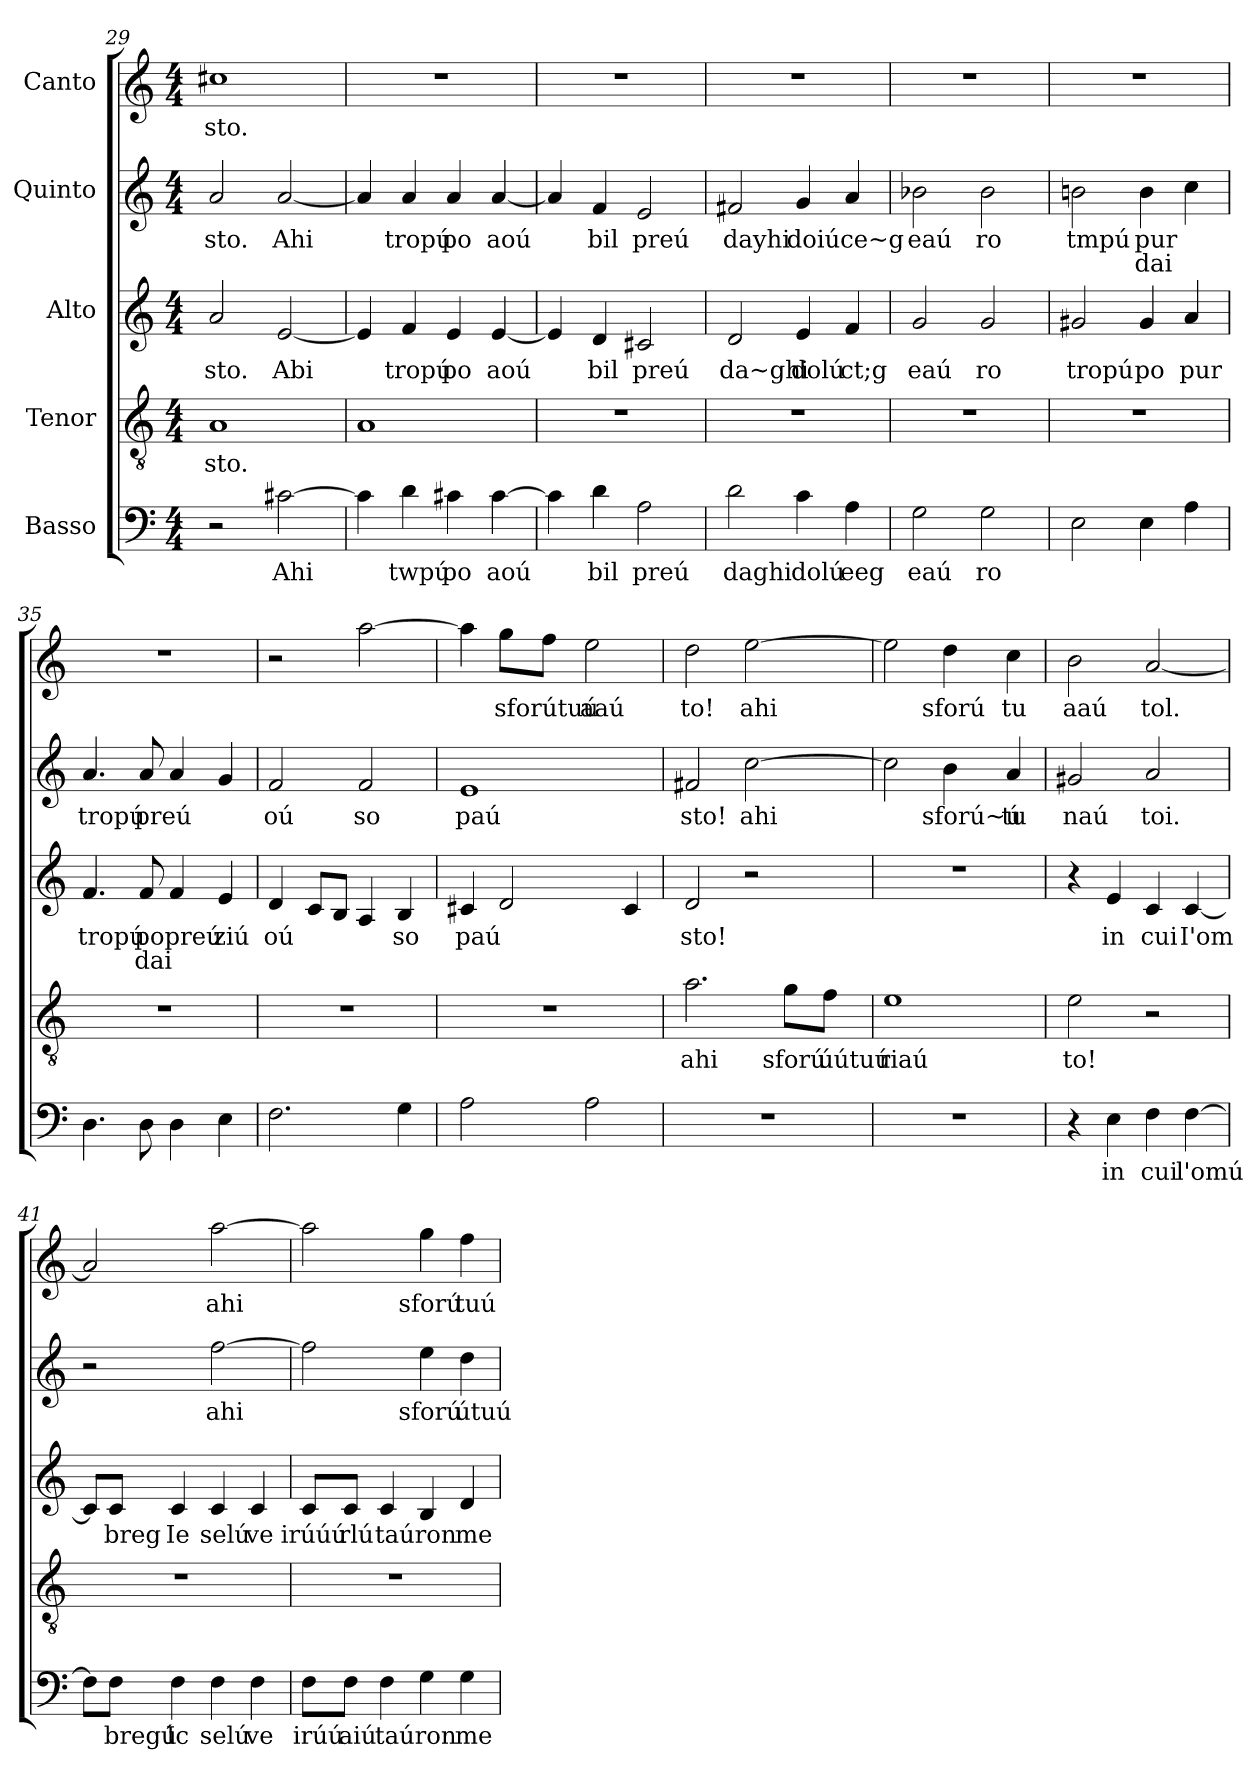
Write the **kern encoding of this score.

**kern	**text	**kern	**text	**kern	**text	**text	**kern	**text	**text	**kern	**text
*part5	*part5	*part4	*part4	*part3	*part3	*part3	*part2	*part2	*part2	*part1	*part1
*staff5	*staff5	*staff4	*staff4	*staff3	*staff3	*staff3	*staff2	*staff2	*staff2	*staff1	*staff1
*I"Basso	*	*I"Tenor	*	*I"Alto	*	*	*I"Quinto	*	*	*I"Canto	*
*clefF4	*	*clefGv2	*	*clefG2	*	*	*clefG2	*	*	*clefG2	*
*k[]	*	*k[]	*	*k[]	*	*	*k[]	*	*	*k[]	*
*M4/4	*	*M4/4	*	*M4/4	*	*	*M4/4	*	*	*M4/4	*
=29	=29	=29	=29	=29	=29	=29	=29	=29	=29	=29	=29
!	!	!	!LO:LY:b	!	!LO:LY:b	!	!	!LO:LY:b	!	!	!LO:LY:b
2r	.	1A	sto.	2a/	sto.	.	2a/	sto.	.	1cc#X	sto.
!	!LO:LY:b	!	!	!	!LO:LY:b	!	!	!LO:LY:b	!	!	!
[2c#X\	Ahi	.	.	[2e/	Abi	.	[2a/	Ahi	.	.	.
=30	=30	=30	=30	=30	=30	=30	=30	=30	=30	=30	=30
4c#\]	.	1A	.	4e/]	.	.	4a/]	.	.	1r	.
!	!LO:LY:b	!	!	!	!LO:LY:b	!	!	!LO:LY:b	!	!	!
4d\	twpú	.	.	4f/	tropú	.	4a/	tropú	.	.	.
!	!LO:LY:b	!	!	!	!LO:LY:b	!	!	!LO:LY:b	!	!	!
4c#X\	po	.	.	4e/	po	.	4a/	po	.	.	.
!	!LO:LY:b	!	!	!	!LO:LY:b	!	!	!LO:LY:b	!	!	!
[4c#\	aoú	.	.	[4e/	aoú	.	[4a/	aoú	.	.	.
=31	=31	=31	=31	=31	=31	=31	=31	=31	=31	=31	=31
4c#\]	.	1r	.	4e/]	.	.	4a/]	.	.	1r	.
!	!LO:LY:b	!	!	!	!LO:LY:b	!	!	!LO:LY:b	!	!	!
4d\	bil	.	.	4d/	bil	.	4f/	bil	.	.	.
!	!LO:LY:b	!	!	!	!LO:LY:b	!	!	!LO:LY:b	!	!	!
2A\	preú	.	.	2c#X/	preú	.	2e/	preú	.	.	.
=32	=32	=32	=32	=32	=32	=32	=32	=32	=32	=32	=32
!	!LO:LY:b	!	!	!	!LO:LY:b	!	!	!LO:LY:b	!	!	!
2d\	daghi	1r	.	2d/	da~ghi	.	2f#X/	dayhi	.	1r	.
!	!LO:LY:b	!	!	!	!LO:LY:b	!	!	!LO:LY:b	!	!	!
4c\	dolú	.	.	4e/	dolú	.	4g/	doiú	.	.	.
!	!LO:LY:b	!	!	!	!LO:LY:b	!	!	!LO:LY:b	!	!	!
4A\	eeg	.	.	4f/	ct;g	.	4a/	ce~g	.	.	.
=33	=33	=33	=33	=33	=33	=33	=33	=33	=33	=33	=33
!	!LO:LY:b	!	!	!	!LO:LY:b	!	!	!LO:LY:b	!	!	!
2G\	eaú	1r	.	2g/	eaú	.	2b-X\	eaú	.	1r	.
!	!LO:LY:b	!	!	!	!LO:LY:b	!	!	!LO:LY:b	!	!	!
2G\	ro	.	.	2g/	ro	.	2b-\	ro	.	.	.
=34	=34	=34	=34	=34	=34	=34	=34	=34	=34	=34	=34
!	!	!	!	!	!LO:LY:b	!	!	!LO:LY:b	!	!	!
2E\	.	1r	.	2g#X/	tropú	.	2bn\	tmpú	.	1r	.
!	!	!	!	!	!LO:LY:b	!	!	!LO:LY:b	!LO:LY:b	!	!
4E\	.	.	.	4g#/	po	.	4b\	pur	dai	.	.
!	!	!	!	!	!LO:LY:b	!	!	!	!	!	!
4A\	.	.	.	4a/	pur	.	4cc\	.	.	.	.
=35	=35	=35	=35	=35	=35	=35	=35	=35	=35	=35	=35
!	!	!	!	!	!LO:LY:b	!	!	!LO:LY:b	!	!	!
4.D\	.	1r	.	4.f/	tropú	.	4.a/	tropú	.	1r	.
!	!	!	!	!	!LO:LY:b	!LO:LY:b	!	!LO:LY:b	!	!	!
8D\	.	.	.	8f/	po	dai	8a/	preú	.	.	.
!	!	!	!	!	!LO:LY:b	!	!	!	!	!	!
4D\	.	.	.	4f/	preú	.	4a/	.	.	.	.
!	!	!	!	!	!LO:LY:b	!	!	!	!	!	!
4E\	.	.	.	4e/	ziú	.	4g/	.	.	.	.
=36	=36	=36	=36	=36	=36	=36	=36	=36	=36	=36	=36
!	!	!	!	!	!LO:LY:b	!	!	!LO:LY:b	!	!	!
2.F\	.	1r	.	4d/	oú	.	2f/	oú	.	2r	.
.	.	.	.	8c/L	.	.	.	.	.	.	.
.	.	.	.	8B/J	.	.	.	.	.	.	.
!	!	!	!	!	!	!	!	!LO:LY:b	!	!	!
.	.	.	.	4A/	.	.	2f/	so	.	[2aa\	.
!	!	!	!	!	!LO:LY:b	!	!	!	!	!	!
4G\	.	.	.	4B/	so	.	.	.	.	.	.
=37	=37	=37	=37	=37	=37	=37	=37	=37	=37	=37	=37
!	!	!	!	!	!LO:LY:b	!	!	!LO:LY:b	!	!	!
2A\	.	1r	.	4c#X/	paú	.	1e	paú	.	4aa\]	.
!	!	!	!	!	!	!	!	!	!	!	!LO:LY:b
.	.	.	.	2d/	.	.	.	.	.	8gg\L	sforútuú
.	.	.	.	.	.	.	.	.	.	8ff\J	.
!	!	!	!	!	!	!	!	!	!	!	!LO:LY:b
2A\	.	.	.	.	.	.	.	.	.	2ee\	aaú
.	.	.	.	4c#/	.	.	.	.	.	.	.
=38	=38	=38	=38	=38	=38	=38	=38	=38	=38	=38	=38
!	!	!	!LO:LY:b	!	!LO:LY:b	!	!	!LO:LY:b	!	!	!LO:LY:b
1r	.	2.a\	ahi	2d/	sto!	.	2f#X/	sto!	.	2dd\	to!
!	!	!	!	!	!	!	!	!LO:LY:b	!	!	!LO:LY:b
.	.	.	.	2r	.	.	[2cc\	ahi	.	[2ee\	ahi
!	!	!	!LO:LY:b	!	!	!	!	!	!	!	!
.	.	8g\L	sforú	.	.	.	.	.	.	.	.
!	!	!	!LO:LY:b	!	!	!	!	!	!	!	!
.	.	8f\J	úútuú	.	.	.	.	.	.	.	.
=39	=39	=39	=39	=39	=39	=39	=39	=39	=39	=39	=39
!	!	!	!LO:LY:b	!	!	!	!	!	!	!	!
1r	.	1e	riaú	1r	.	.	2cc\]	.	.	2ee\]	.
!	!	!	!	!	!	!	!	!LO:LY:b	!	!	!LO:LY:b
.	.	.	.	.	.	.	4b\	sforú~ú	.	4dd\	sforú
!	!	!	!	!	!	!	!	!LO:LY:b	!	!	!LO:LY:b
.	.	.	.	.	.	.	4a/	tu	.	4cc\	tu
=40	=40	=40	=40	=40	=40	=40	=40	=40	=40	=40	=40
!	!	!	!LO:LY:b	!	!	!	!	!LO:LY:b	!	!	!LO:LY:b
4r	.	2e\	to!	4r	.	.	2g#X/	naú	.	2b\	aaú
!	!LO:LY:b	!	!	!	!LO:LY:b	!	!	!	!	!	!
4E\	in	.	.	4e/	in	.	.	.	.	.	.
!	!LO:LY:b	!	!	!	!LO:LY:b	!	!	!LO:LY:b	!	!	!LO:LY:b
4F\	cui	2r	.	4c/	cui	.	2a/	toi.	.	[2a/	tol.
!	!LO:LY:b	!	!	!	!LO:LY:b	!	!	!	!	!	!
[4F\	l'omú	.	.	[4c/	I'om	.	.	.	.	.	.
=41	=41	=41	=41	=41	=41	=41	=41	=41	=41	=41	=41
8F\L]	.	1r	.	8c/L]	.	.	2r	.	.	2a/]	.
!	!LO:LY:b	!	!	!	!LO:LY:b	!	!	!	!	!	!
8F\J	bregú	.	.	8c/J	breg	.	.	.	.	.	.
!	!LO:LY:b	!	!	!	!LO:LY:b	!	!	!	!	!	!
4F\	Ic	.	.	4c/	Ie	.	.	.	.	.	.
!	!LO:LY:b	!	!	!	!LO:LY:b	!	!	!LO:LY:b	!	!	!LO:LY:b
4F\	selú	.	.	4c/	selú	.	[2ff\	ahi	.	[2aa\	ahi
!	!LO:LY:b	!	!	!	!LO:LY:b	!	!	!	!	!	!
4F\	ve	.	.	4c/	ve	.	.	.	.	.	.
=42	=42	=42	=42	=42	=42	=42	=42	=42	=42	=42	=42
!	!LO:LY:b	!	!	!	!LO:LY:b	!	!	!	!	!	!
8F\L	irúú	1r	.	8c/L	irúúú	.	2ff\]	.	.	2aa\]	.
!	!LO:LY:b	!	!	!	!LO:LY:b	!	!	!	!	!	!
8F\J	aiú	.	.	8c/J	rlú	.	.	.	.	.	.
!	!LO:LY:b	!	!	!	!LO:LY:b	!	!	!	!	!	!
4F\	taú	.	.	4c/	taú	.	.	.	.	.	.
!	!LO:LY:b	!	!	!	!LO:LY:b	!	!	!LO:LY:b	!	!	!LO:LY:b
4G\	ron	.	.	4B/	ron	.	4ee\	sforú	.	4gg\	sforú
!	!LO:LY:b	!	!	!	!LO:LY:b	!	!	!LO:LY:b	!	!	!LO:LY:b
4G\	me	.	.	4d/	me	.	4dd\	útuú	.	4ff\	tuú
=	=	=	=	=	=	=	=	=	=	=	=
*-	*-	*-	*-	*-	*-	*-	*-	*-	*-	*-	*-
